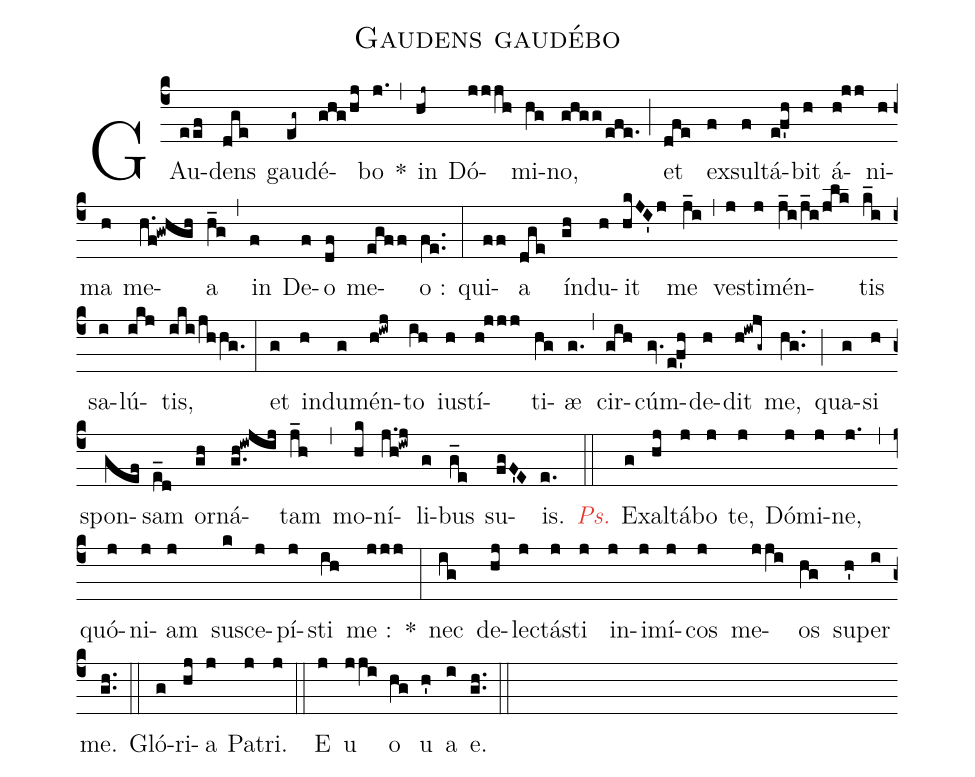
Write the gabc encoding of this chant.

name:Gaudens gaudébo;
%%
(c4) G{Au}(eef)dens(dge) gau(eg~)dé(ghg/hj)bo(j.) *(,)
in(hj~) Dó(jjjh)mi(hg)no,(ghgg/efe.) (;)
et(dfe) ex(f)sul(f)tá(e!f'h)bit(h) á(h!jj)ni(h)ma(h) me(h.f!gwhgh)a(h_g) (,)
in(f) De(f)o(df) me(egff)o :(fe..) (:)
qui(ff)a(dge) ín(gh)du(h)it(hkJI'j) me(j_i) (,)
ve(j)sti(j)mén(j_i/j_i/jlk)tis(k_i) sa(i)lú(ikj)tis,(iki/jhhg.) (:)
et(g) in(h)du(g)mén(h!iwj)to(ih) iu(h)stí(h!jjj)ti(hg)æ(g.) (,)
cir(gih)cúm(gv.e!f'h)de(h)dit(h!iwjg~) me,(hg..) (;)
qua(g)si(h) spon(gef)sam(e_d) or(gh)ná(g.h!iwjij)tam(j_h) (,)
mo(hk)ní(j.h!iwj)li(g)bus(g_e) su(fgF'E)is.(e.) (::)

<c><i>Ps.</i></c> Ex(g)al(hj)tá(j)bo(j) te,(j) Dó(j)mi(j)ne,(j.) (,)
quó(j)ni(j)am(j) su(k)sce(j)pí(j)sti(ih) me :(jjj) *(:)
nec(ig) de(hj)le(j)ctá(j)sti(j) in(j)i(j)mí(j)cos(j) me(jji)os(hg) su(h')per(i) me.(gh..) (::)
Gló(g)ri(hj)a(j) Pa(j)tri.(j) (::)
<eu>E(j) u(jji) o(hg) u(h') a(i) e.</eu>(gh..) (::)
